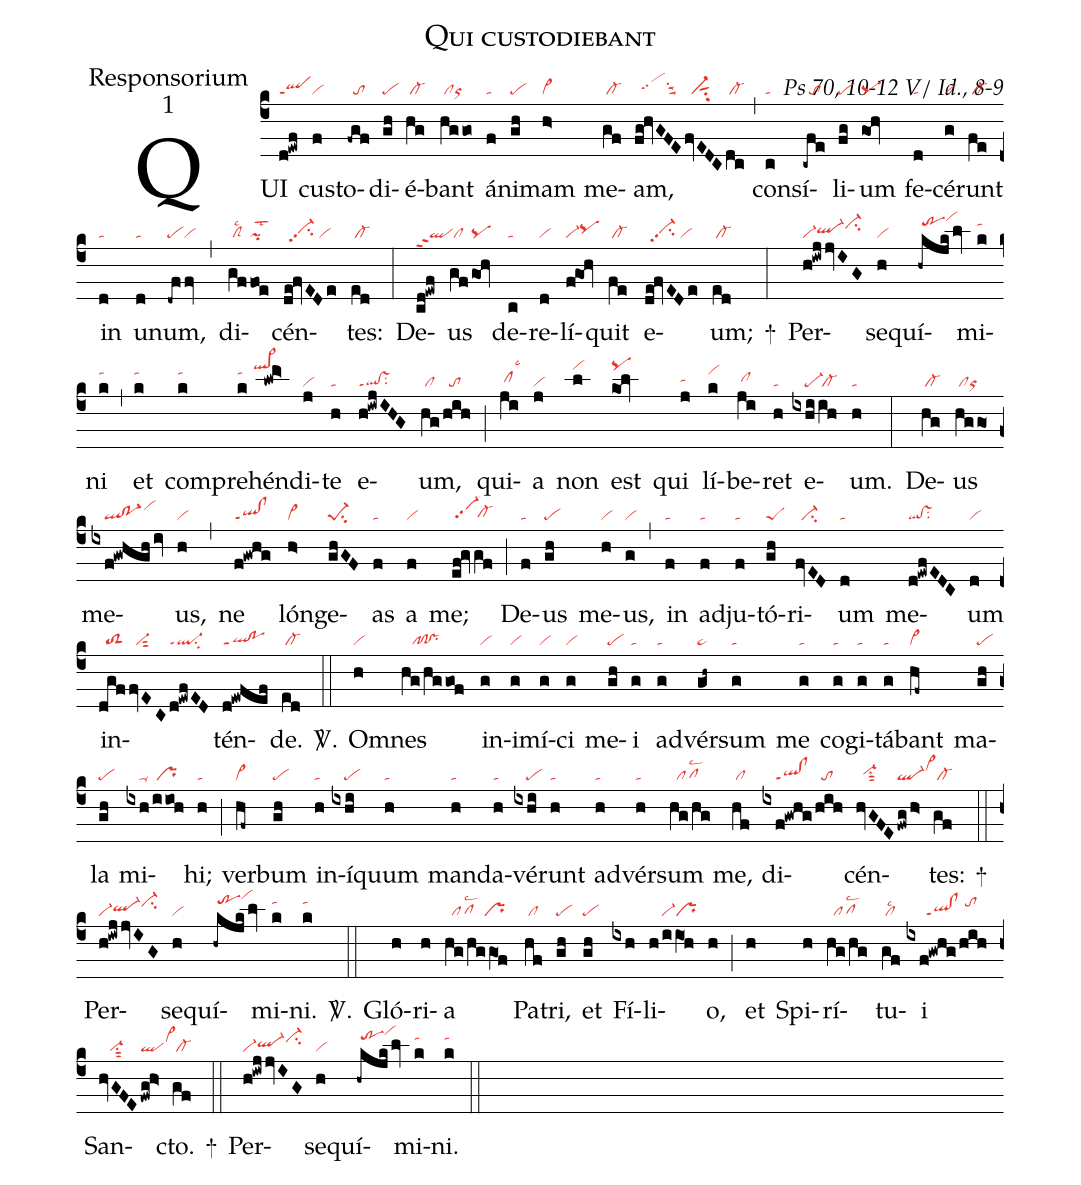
name:Qui custodiebant;
office-part:Responsorium;
mode:1;
commentary:Ps 70, 10-12 V/ Id., 8-9;
nabc-lines:1;
%%
(c4)
QUI(d!ewf|qlppt1) cus(f|vi)to(-fgf|//to)di(gh|pe)é(hg|/cl-)bant(hggo|/clor) á(f|ta)ni(gh|pe)mam(h>|vi>) me(gf|/cl-)am,(fg!hvGFE|//vihhpp2su1suu2|fvEDC|//vi-sut1su2|dc|/cl-) (,)
con(c|ta)sí(-cfe|//to)li(fg|pe)um(gOh|pq) fe(d|ta)cé(g|vi)runt(fe|/cl-) in(d|ta) u(d|ta)num,(-df|pe|fv|vi) (,)
di(gf|/clSlsc2|foe|pilst2)cén(de!fvEDe|//vi-hhpp2su2/vi)tes:(ed|/cl-) (:)
De(cd!ewf|qlppt2)us(gf|/cl|/gOh|pq) de(c|ta)re(d|vi)lí(f!gOh|vi-pqhh)quit(fe|/cl-) e(de!fvEDe|//vi-hhpp2su2/vi)um;(ed|/cl-) +(:)
Per(h!iwjjvIG|vi-ql-hhci-hj)se(h|vi)quí(-hkjk/lv|/trhkvihm)mi(k|tahk)ni(k|tahk) (,)
et(k|tahk) com(k|tahk)pre(k|tahk)hén(lwm>|```ql>hm)di(j|vi)te(h|ta) e(h!iwjIHG|ql!vsppt1su2)um,(hg|/cl|/hih|//to) (;)
qui(ji|/clhhlsc3)a(j|vi) non(l|vihm) est(kOl|pqhm) qui(j|tahh) lí(k|vihk)be(ji|/clhh)ret(h|ta) e(ixhi|////pe-|ih|/cl-)um.(h|ta) (:)
De(hg|/cl-)us(hggo|/clor) me(ixf!gwhgh/iv|////ql!po-1vihj)us,(h|vi) (,)
ne(f!gwhg|ql!clppt1) lón(h>|vi>)ge(ghGF|pe-1su2)as(f|ta) a(f|vi) me;(ef!gv|/vi-hgpp2|gf|/cl-hg) (;)
De(f|ta)us(gh|pe) me(h|vi)us,(g|vi) (,)
in(f|ta) ad(f|ta)ju(f|ta)tó(gh|peS)ri(fvED|//ci-)um(d|ta) me(d!ewfEDC|ql!vssu2)um(d|vi) in(dgf|//toS2|fvEC|//vi-sut2|d!ewfED|ql-ppt1su2)tén(d!ewfef|ql!poppt1)de.(ed|/cl-) <sp>V/</sp>.(::)
Om(h|vi)nes(hg/hggof|///pf!pr) in(g|vi)i(g|vi)mí(g|vi)ci(g|vi) me(gh|pe)i(g|ta) ad(g|ta)vér(gh~|pe~)sum(g|ta) me(g|ta) co(g|ta)gi(g|ta)tá(g|ta)bant(hf~|cl~) ma(gh|pe)la(gh|pe) mi(ixh|////ta-|/iioh|/pr)hi;(h|ta) (;)
ver(hf~|cl~)bum(gh|pe) in(h|ta)í(ixhi|////pe)quum(h|ta) man(h|ta)da(h|ta)vé(ixhi|////pe)runt(h|ta) ad(h|ta)vér(h|ta)sum(hg/hg|//pflsc2) me,(hf|/cl) di(ixf!gwhg|////ql!clppt1|/hih|//to)cén(hvGFE|//vi-hhsu1sut2|/fwg/h>|ql-vi>hj)tes:(gf|/cl-) +(::)
Per(h!iwjjvIG|vi-ql-hhci-hj)se(h|vi)quí(-hkjk/lv|/trhkvihm)mi(k|tahk)ni.(k|tahk) <sp>V/</sp>.(::)
Gló(h)ri(h)a(hg/hg/gO1f|//pflsc2/pr) Pa(hf|/cl)tri,(gh|pe) et(gh|pe) Fí(ixh)li(h/iiO1h|////vi-pr)o,(h) (;)
et(h) Spi(h)rí(hg/hg|//pflsc2)tu(gf|/cllsc2)i(ixf!gwhg/hih|//////ql!clppt1/tohj) San(hvGFE|///vi-su1sut2|fwg!h>|qlvi>hj)cto.(gf|/cl-) +(::)
Per(h!iwjjvIG|vi-ql-hhci-hj)se(h|vi)quí(-hkjk/lv|/trhkvihm)mi(k|tahk)ni.(k|tahk) (::)
